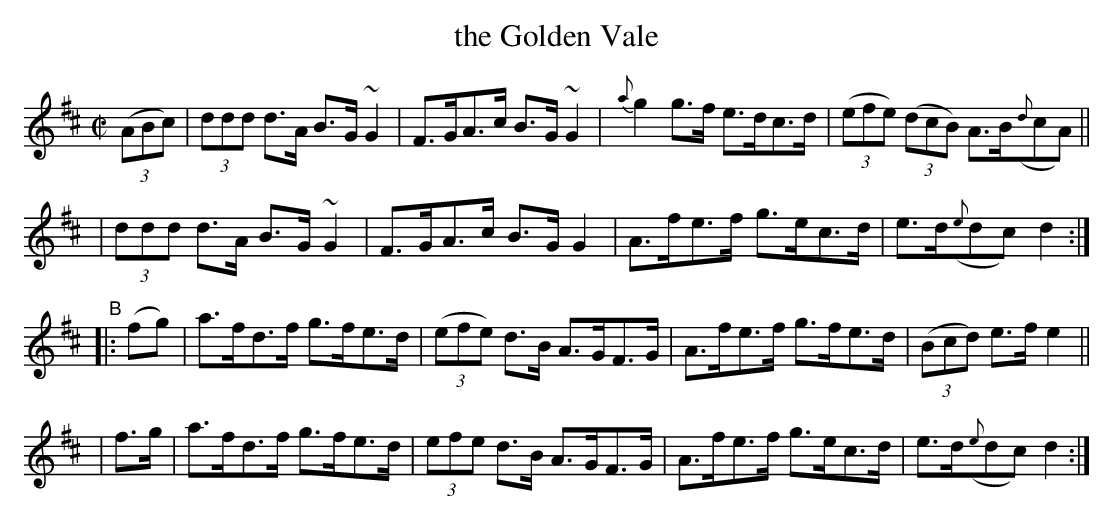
X:1
T: the Golden Vale
M: C|
L: 1/8
K: D
(3(ABc) \
| (3ddd d>A B>G ~G2 | F>GA>c B>G~G2 | {a}g2 g>f e>dc>d | (3(efe) (3(dcB) A>B({d}cA) ||
| (3ddd d>A B>G ~G2 | F>GA>c B>GG2 | A>fe>f g>ec>d | e>d({e}dc) d2 :|
"^B"\
|: (fg) | a>fd>f g>fe>d | (3(efe) d>B A>GF>G | A>fe>f g>fe>d | (3(Bcd) e>f e2 ||
|   f>g | a>fd>f g>fe>d | (3efe d>B A>GF>G | A>fe>f g>ec>d | e>d({e}dc) d2 :|
